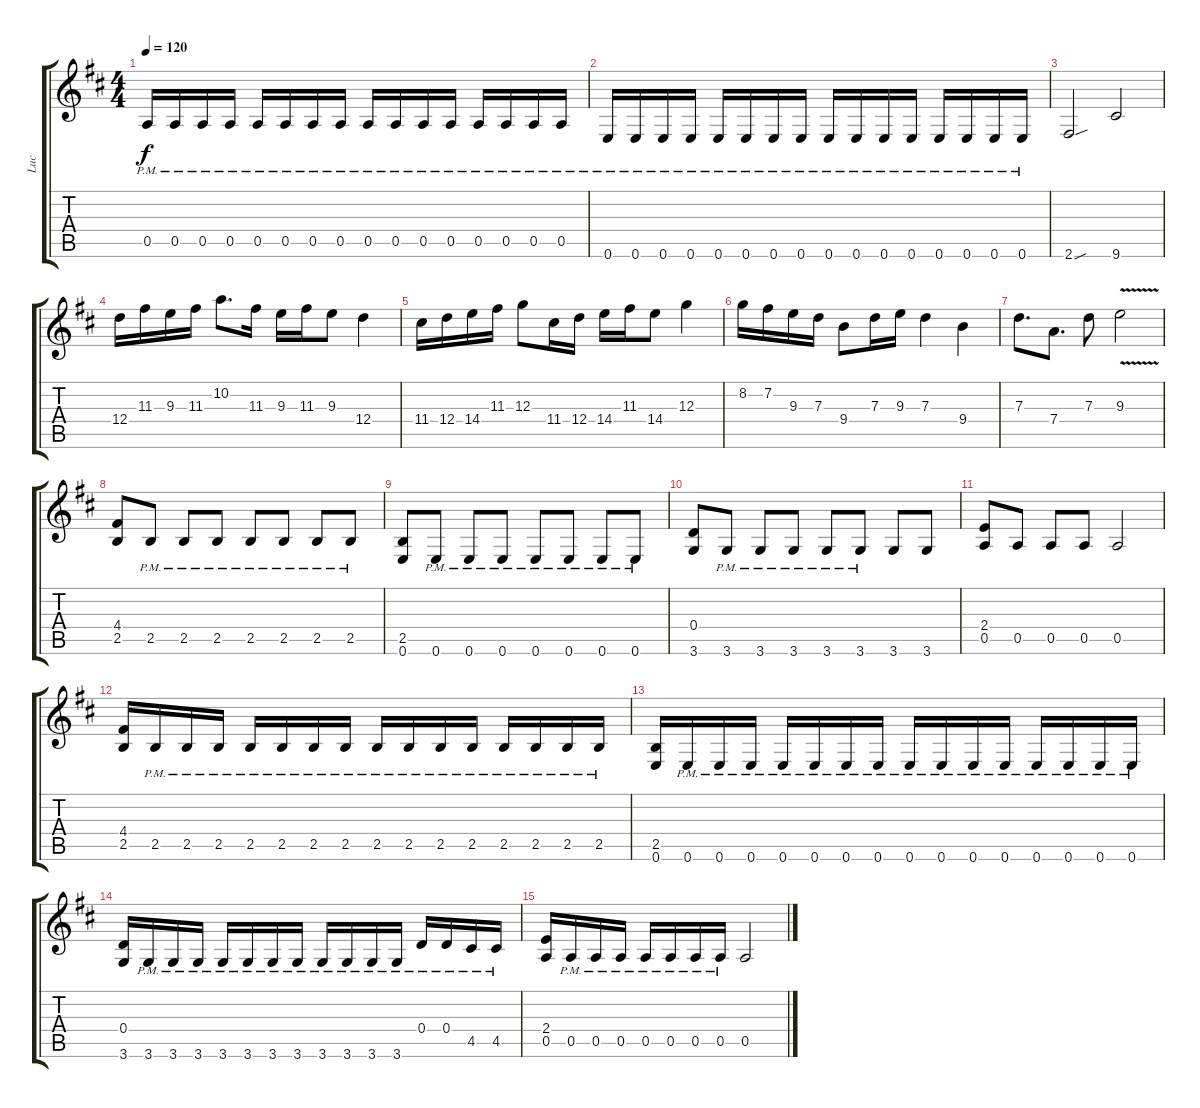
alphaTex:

\track ("Luc" "Luc") {instrument distortionguitar}
\staff {score tabs}
\tuning (E4 B3 G3 D3 A2 E2) {hide}
\ts (4 4)
\tempo 120
\clef g2
\ks bminor
0.5{pm}.16{dy f} 0.5{pm}.16 0.5{pm}.16 0.5{pm}.16 0.5{pm}.16 0.5{pm}.16 0.5{pm}.16 0.5{pm}.16 0.5{pm}.16 0.5{pm}.16 0.5{pm}.16 0.5{pm}.16 0.5{pm}.16 0.5{pm}.16 0.5{pm}.16 0.5{pm}.16 |
0.6{pm}.16 0.6{pm}.16 0.6{pm}.16 0.6{pm}.16 0.6{pm}.16 0.6{pm}.16 0.6{pm}.16 0.6{pm}.16 0.6{pm}.16 0.6{pm}.16 0.6{pm}.16 0.6{pm}.16 0.6{pm}.16 0.6{pm}.16 0.6{pm}.16 0.6{pm}.16 |
2.6{sou}.2 9.6.2 |
12.4.16 11.3.16 9.3.16 11.3.16 10.2.8{d} 11.3.16 9.3.16 11.3.16 9.3.8 12.4.4 |
11.4.16 12.4.16 14.4.16 11.3.16 12.3.8 11.4.16 12.4.16 14.4.16 11.3.16 14.4.8 12.3.4 |
8.2.16 7.2.16 9.3.16 7.3.16 9.4.8 7.3.16 9.3.16 7.3.4 9.4.4 |
7.3.8{d} 7.4.8{d} 7.3.8 9.3{v}.2 |
(4.4 2.5).8 2.5{pm}.8 2.5{pm}.8 2.5{pm}.8 2.5{pm}.8 2.5{pm}.8 2.5{pm}.8 2.5{pm}.8 |
(2.5 0.6).8 0.6{pm}.8 0.6{pm}.8 0.6{pm}.8 0.6{pm}.8 0.6{pm}.8 0.6{pm}.8 0.6{pm}.8 |
(0.4 3.6).8 3.6{pm}.8 3.6{pm}.8 3.6{pm}.8 3.6{pm}.8 3.6{pm}.8 3.6.8 3.6.8 |
(2.4 0.5).8 0.5.8 0.5.8 0.5.8 0.5.2 |
(4.4 2.5).16 2.5{pm}.16 2.5{pm}.16 2.5{pm}.16 2.5{pm}.16 2.5{pm}.16 2.5{pm}.16 2.5{pm}.16 2.5{pm}.16 2.5{pm}.16 2.5{pm}.16 2.5{pm}.16 2.5{pm}.16 2.5{pm}.16 2.5{pm}.16 2.5{pm}.16 |
(2.5 0.6).16 0.6{pm}.16 0.6{pm}.16 0.6{pm}.16 0.6{pm}.16 0.6{pm}.16 0.6{pm}.16 0.6{pm}.16 0.6{pm}.16 0.6{pm}.16 0.6{pm}.16 0.6{pm}.16 0.6{pm}.16 0.6{pm}.16 0.6{pm}.16 0.6{pm}.16 |
(0.4 3.6).16 3.6{pm}.16 3.6{pm}.16 3.6{pm}.16 3.6{pm}.16 3.6{pm}.16 3.6{pm}.16 3.6{pm}.16 3.6{pm}.16 3.6{pm}.16 3.6{pm}.16 3.6{pm}.16 0.4{pm}.16 0.4{pm}.16 4.5{pm}.16 4.5{pm}.16 |
(2.4 0.5).16 0.5{pm}.16 0.5{pm}.16 0.5{pm}.16 0.5{pm}.16 0.5{pm}.16 0.5{pm}.16 0.5{pm}.16 0.5.2
